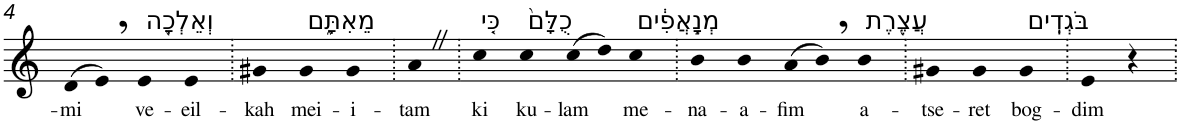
**kern	**text
*part1	*part1
*staff1	*staff1
*I"Piano	*
*I'Pno	*
!!LO:PB:g=z
*clefG2	*
*k[]	*
=4	=4
!	!LO:LY:b
(>8d	-mi
8e,)	.
!LO:TX:a:t=וְאֵלְכָ֖ה	!
!	!LO:LY:b
4e	ve-
!	!LO:LY:b
4e	-eil-
=5.	=5.
!	!LO:LY:b
4g#X	-kah
!LO:TX:a:t=מֵאִתָּ֑ם	!
!	!LO:LY:b
4g#	mei-
!	!LO:LY:b
4g#	-i-
=6.	=6.
!	!LO:LY:b
4aZ	-tam
=7.	=7.
!LO:TX:a:t=כִּ֤י	!
!	!LO:LY:b
4cc	ki
!LO:TX:a:t=כֻלָּם֙	!
!	!LO:LY:b
4cc	ku-
!	!LO:LY:b
(>8cc	-lam
8dd)	.
!LO:TX:a:t=מְנָ֣אֲפִ֔ים	!
!	!LO:LY:b
4cc	me-
=8.	=8.
!	!LO:LY:b
4b	-na-
!	!LO:LY:b
4b	-a-
!	!LO:LY:b
(>8a	-fim
8b,)	.
!LO:TX:a:t=עֲצֶ֖רֶת	!
!	!LO:LY:b
4b	a-
=9.	=9.
!	!LO:LY:b
4g#X	-tse-
!	!LO:LY:b
4g#	-ret
!LO:TX:a:t=בֹּגְדִֽים	!
!	!LO:LY:b
4g#	bog-
=10.	=10.
!	!LO:LY:b
4e	-dim
4r	.
=.	=.
*-	*-
